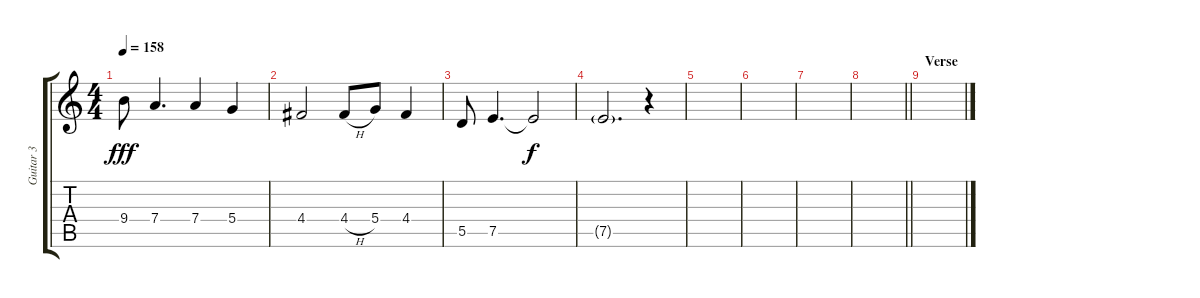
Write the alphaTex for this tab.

\track ("Guitar 3" "Guitar 3") {instrument distortionguitar}
\staff {score tabs}
\tuning (E4 B3 G3 D3 A2 E2) {hide}
\ts (4 4)
\tempo 158
\clef g2
\ks c
9.4.8{dy fff} 7.4.4{d} 7.4.4 5.4.4 |
4.4.2 4.4{h}.8 5.4.8 4.4.4 |
5.5.8 7.5.4{d} 7.5{t}.2{dy f} |
7.5{g}.2{d} r.4 |
|
|
|
\barLineRight lightlight
|
\section ("" "Verse")
